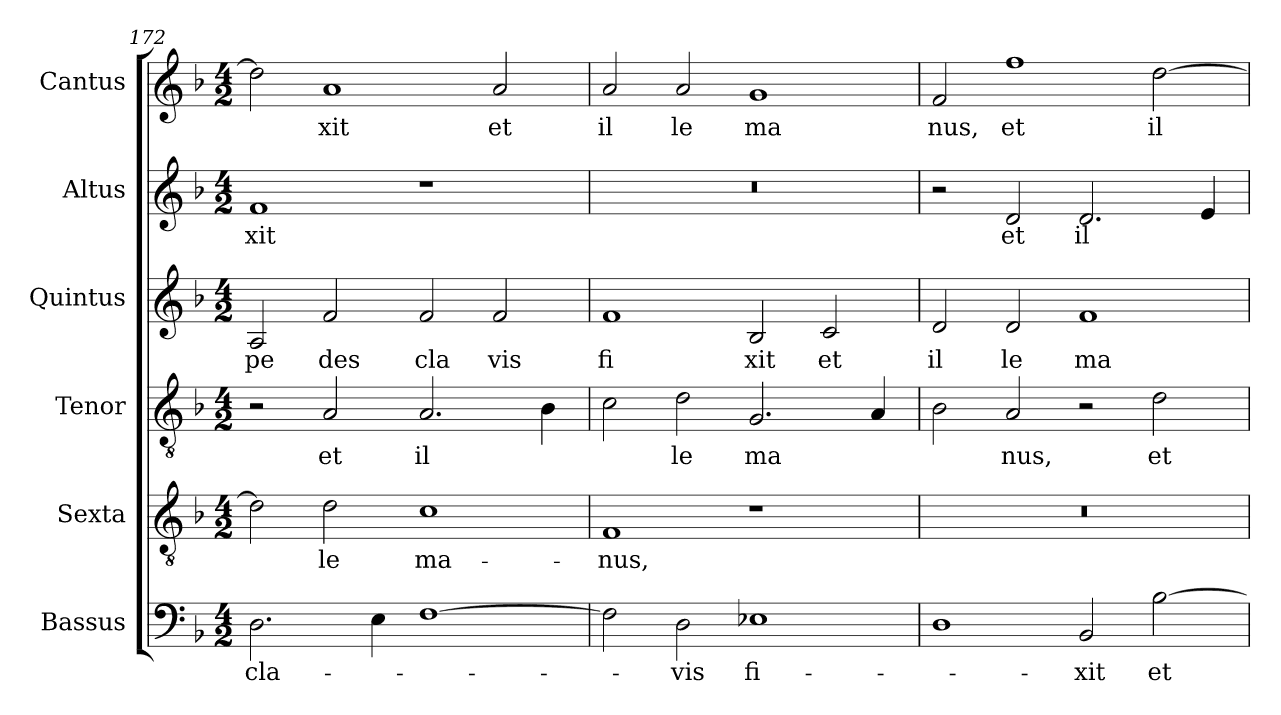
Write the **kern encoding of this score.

**kern	**text	**kern	**text	**kern	**text	**kern	**text	**kern	**text	**kern	**text
*part6	*part6	*part5	*part5	*part4	*part4	*part3	*part3	*part2	*part2	*part1	*part1
*staff6	*staff6	*staff5	*staff5	*staff4	*staff4	*staff3	*staff3	*staff2	*staff2	*staff1	*staff1
*I"Bassus	*	*I"Sexta	*	*I"Tenor	*	*I"Quintus	*	*I"Altus	*	*I"Cantus	*
*I'Bassus	*	*I'Sexta	*	*I'Tenor	*	*I'Quintus	*	*I'Altus	*	*I'Cantus	*
*clefF4	*	*clefGv2	*	*clefGv2	*	*clefG2	*	*clefG2	*	*clefG2	*
*k[b-]	*	*k[b-]	*	*k[b-]	*	*k[b-]	*	*k[b-]	*	*k[b-]	*
*F:	*	*F:	*	*F:	*	*F:	*	*F:	*	*F:	*
*M4/2	*	*M4/2	*	*M4/2	*	*M4/2	*	*M4/2	*	*M4/2	*
=172	=172	=172	=172	=172	=172	=172	=172	=172	=172	=172	=172
!	!LO:LY:b	!	!	!	!	!	!LO:LY:b:cj	!	!LO:LY:b:cj	!	!
2.D\	cla-	2d\]	.	2r	.	2A/	pe	1f	xit	2dd\]	.
!	!	!	!LO:LY:b:cj	!	!LO:LY:b:cj	!	!LO:LY:b:cj	!	!	!	!LO:LY:b:cj
.	.	2d\	-le	2A/	et	2f/	des	.	.	1a	xit
4E\	.	.	.	.	.	.	.	.	.	.	.
!	!	!	!LO:LY:b:cj	!	!LO:LY:b:cj	!	!LO:LY:b:cj	!	!	!	!
[>1F	.	1c	ma-	2.A/	il	2f/	cla	1r	.	.	.
!	!	!	!	!	!	!	!LO:LY:b:cj	!	!	!	!LO:LY:b:cj
.	.	.	.	.	.	2f/	vis	.	.	2a/	et
.	.	.	.	4B-\	.	.	.	.	.	.	.
=173	=173	=173	=173	=173	=173	=173	=173	=173	=173	=173	=173
!	!	!	!LO:LY:b:cj	!	!	!	!LO:LY:b:cj	!	!	!	!LO:LY:b:cj
2F\]	.	1F	-nus,	2c\	.	1f	fi	0r	.	2a/	il
!	!LO:LY:b:cj	!	!	!	!LO:LY:b:cj	!	!	!	!	!	!LO:LY:b:cj
2D\	-vis	.	.	2d\	le	.	.	.	.	2a/	le
!	!LO:LY:b:cj	!	!	!	!LO:LY:b	!	!LO:LY:b:cj	!	!	!	!LO:LY:b:cj
1E-X	fi-	1r	.	2.G/	ma	2B-/	xit	.	.	1g	ma
!	!	!	!	!	!	!	!LO:LY:b:cj	!	!	!	!
.	.	.	.	.	.	2c/	et	.	.	.	.
.	.	.	.	4A/	.	.	.	.	.	.	.
=174	=174	=174	=174	=174	=174	=174	=174	=174	=174	=174	=174
!	!	!	!	!	!	!	!LO:LY:b:cj	!	!	!	!LO:LY:b:cj
1D	.	0r	.	2B-\	.	2d/	il	2r	.	2f/	nus,
!	!	!	!	!	!LO:LY:b:cj	!	!LO:LY:b:cj	!	!LO:LY:b:cj	!	!LO:LY:b:cj
.	.	.	.	2A/	nus,	2d/	le	2d/	et	1ff	et
!	!LO:LY:b:cj	!	!	!	!	!	!LO:LY:b:cj	!	!LO:LY:b:cj	!	!
2BB-/	-xit	.	.	2r	.	1f	ma	2.d/	il	.	.
!	!LO:LY:b:cj	!	!	!	!LO:LY:b:cj	!	!	!	!	!	!LO:LY:b:cj
[>2B-\	et	.	.	2d\	et	.	.	.	.	[>2dd\	il
.	.	.	.	.	.	.	.	4e/	.	.	.
=	=	=	=	=	=	=	=	=	=	=	=
*-	*-	*-	*-	*-	*-	*-	*-	*-	*-	*-	*-
